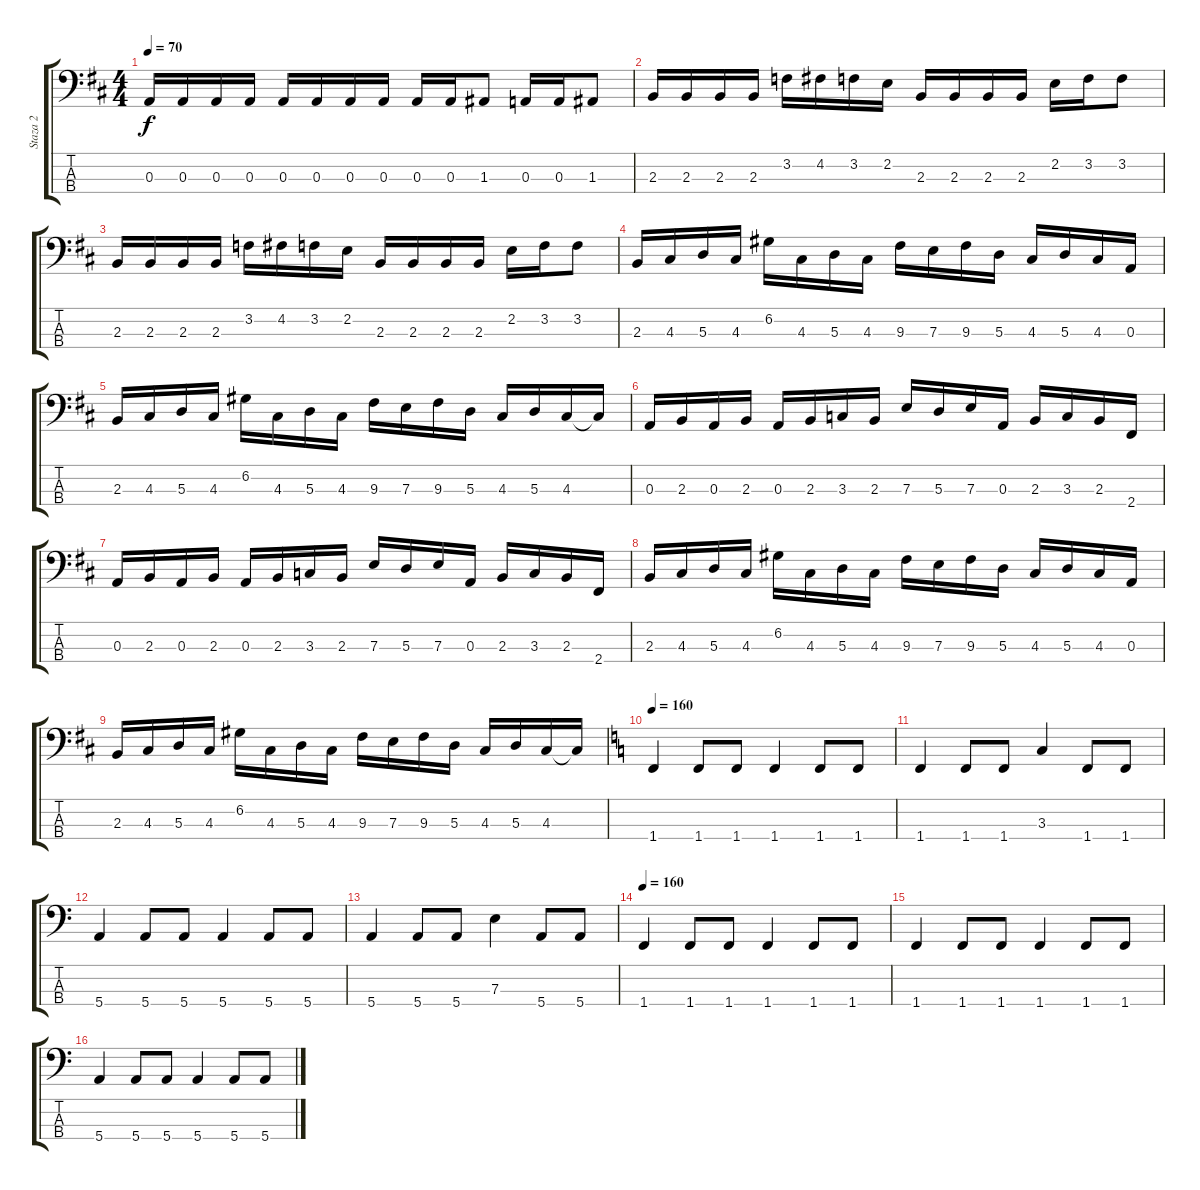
\track ("Staza 2" "Staza 2") {instrument electricbassfinger}
\staff {score tabs}
\tuning (G2 D2 A1 E1) {hide}
\ts (4 4)
\tempo 70
\clef f4
\ks bminor
0.3.16{dy f} 0.3.16 0.3.16 0.3.16 0.3.16 0.3.16 0.3.16 0.3.16 0.3.16 0.3.16 1.3.8 0.3.16 0.3.16 1.3.8 |
2.3.16 2.3.16 2.3.16 2.3.16 3.2.16 4.2.16 3.2.16 2.2.16 2.3.16 2.3.16 2.3.16 2.3.16 2.2.16 3.2.16 3.2.8 |
2.3.16 2.3.16 2.3.16 2.3.16 3.2.16 4.2.16 3.2.16 2.2.16 2.3.16 2.3.16 2.3.16 2.3.16 2.2.16 3.2.16 3.2.8 |
2.3.16 4.3.16 5.3.16 4.3.16 6.2.16 4.3.16 5.3.16 4.3.16 9.3.16 7.3.16 9.3.16 5.3.16 4.3.16 5.3.16 4.3.16 0.3.16 |
2.3.16 4.3.16 5.3.16 4.3.16 6.2.16 4.3.16 5.3.16 4.3.16 9.3.16 7.3.16 9.3.16 5.3.16 4.3.16 5.3.16 4.3.16 4.3{t}.16 |
0.3.16 2.3.16 0.3.16 2.3.16 0.3.16 2.3.16 3.3.16 2.3.16 7.3.16 5.3.16 7.3.16 0.3.16 2.3.16 3.3.16 2.3.16 2.4.16 |
0.3.16 2.3.16 0.3.16 2.3.16 0.3.16 2.3.16 3.3.16 2.3.16 7.3.16 5.3.16 7.3.16 0.3.16 2.3.16 3.3.16 2.3.16 2.4.16 |
2.3.16 4.3.16 5.3.16 4.3.16 6.2.16 4.3.16 5.3.16 4.3.16 9.3.16 7.3.16 9.3.16 5.3.16 4.3.16 5.3.16 4.3.16 0.3.16 |
2.3.16 4.3.16 5.3.16 4.3.16 6.2.16 4.3.16 5.3.16 4.3.16 9.3.16 7.3.16 9.3.16 5.3.16 4.3.16 5.3.16 4.3.16 4.3{t}.16 |
\tempo 160
\ks c
1.4.4 1.4.8 1.4.8 1.4.4 1.4.8 1.4.8 |
1.4.4 1.4.8 1.4.8 3.3.4 1.4.8 1.4.8 |
5.4.4 5.4.8 5.4.8 5.4.4 5.4.8 5.4.8 |
5.4.4 5.4.8 5.4.8 7.3.4 5.4.8 5.4.8 |
\tempo 160
1.4.4 1.4.8 1.4.8 1.4.4 1.4.8 1.4.8 |
1.4.4 1.4.8 1.4.8 1.4.4 1.4.8 1.4.8 |
5.4.4 5.4.8 5.4.8 5.4.4 5.4.8 5.4.8
